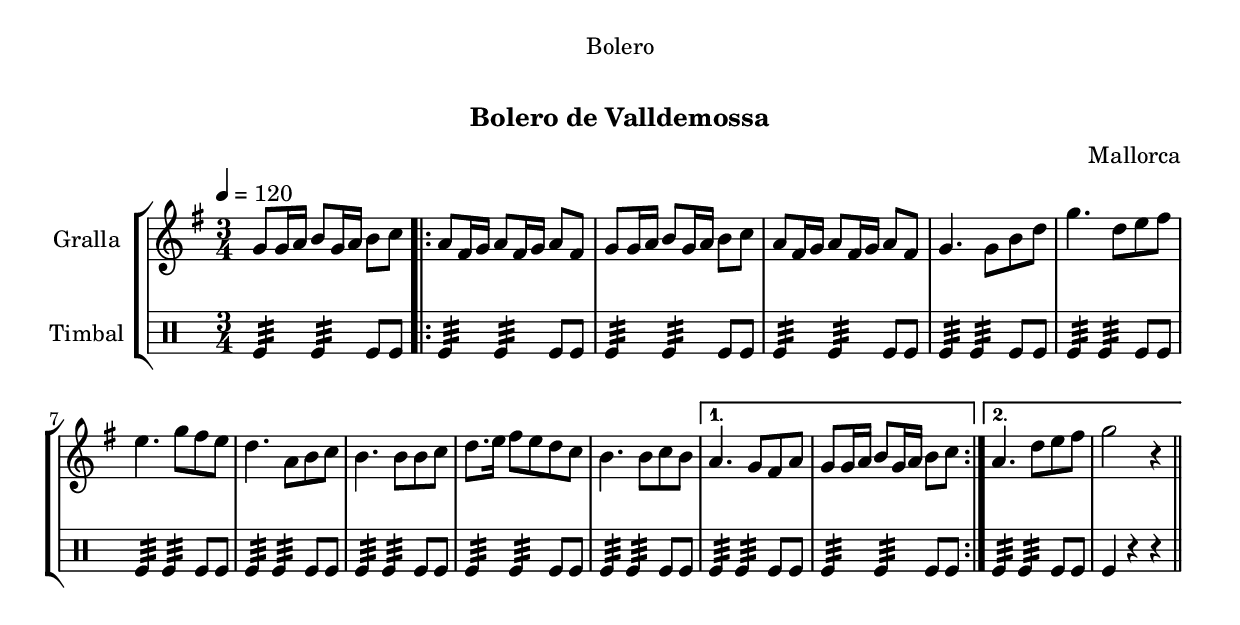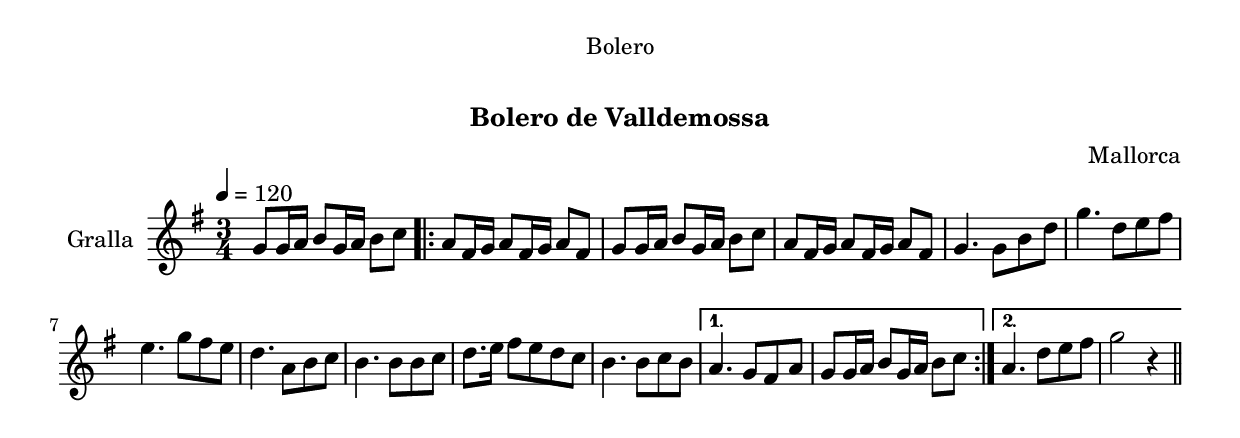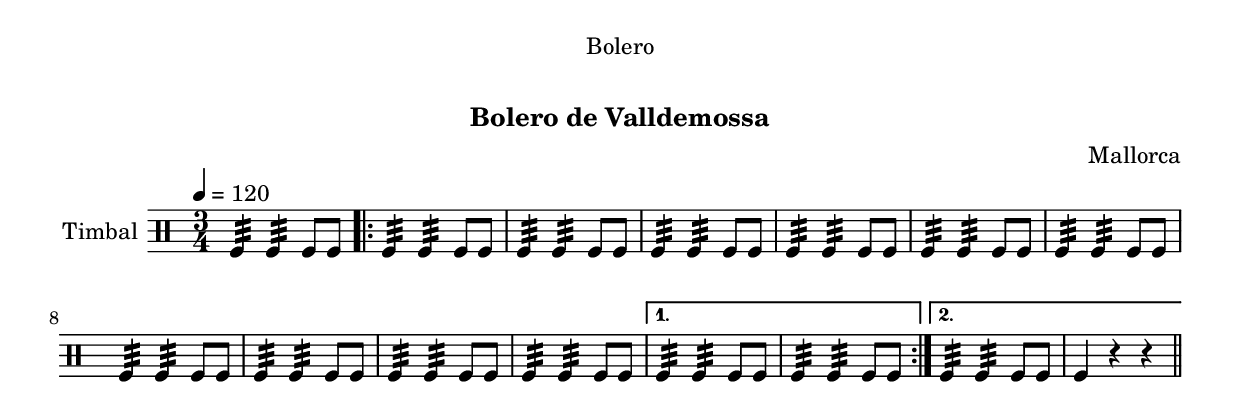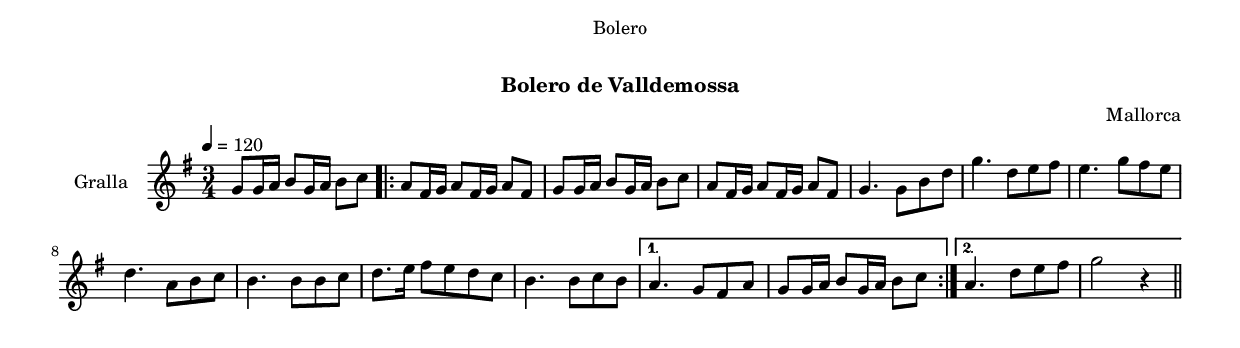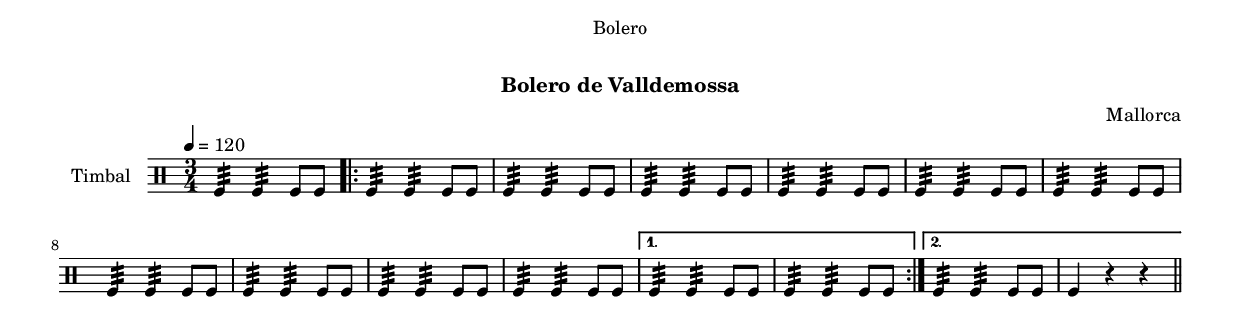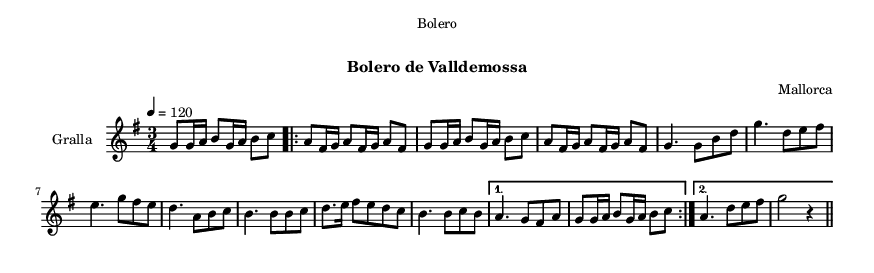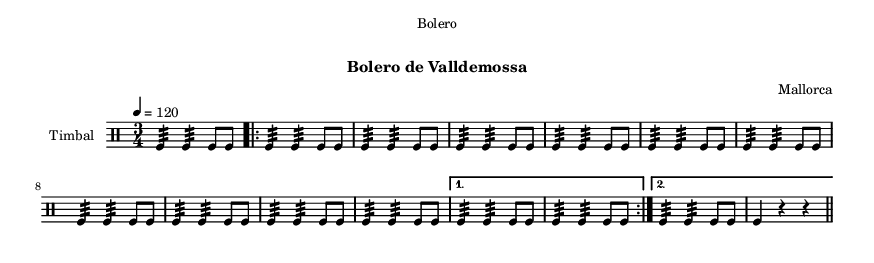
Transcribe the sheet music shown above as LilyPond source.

\version "2.16.0"

\header {
  dedication="Bolero"
  title="    "
  subtitle="Bolero de Valldemossa"
  subsubtitle=""
  poet=""
  meter=""
  piece=""
  composer="Mallorca"
  arranger=""
  opus=""
  instrument=""
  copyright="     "
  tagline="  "
}

liniaroAa =
\relative g'
{
  \tempo 4=120
  \clef treble
  \key g \major
  \time 3/4
  g8 g16 a b8 g16 a b8 c  |
  \repeat volta 2 { a8 fis16 g a8 fis16 g a8 fis  |
  g8 g16 a b8 g16 a b8 c  |
  a8 fis16 g a8 fis16 g a8 fis  |
  %05
  g4. g8 b d  |
  g4. d8 e fis  |
  e4. g8 fis e  |
  d4. a8 b c  |
  b4. b8 b c  |
  %10
  d8. e16 fis8 e d c  |
  b4. b8 c b }
  \alternative { { a4. g8 fis a  |
  g8 g16 a b8 g16 a b8 c }
  { a4. d8 e fis  |
  %15
  g2 r4 } } \bar "||"
}

liniaroAb =
\drummode
{
  \tempo 4=120
  \time 3/4
  tomfl4:32 tomfl:32 tomfl8 tomfl  |
  \repeat volta 2 { tomfl4:32 tomfl:32 tomfl8 tomfl  |
  tomfl4:32 tomfl:32 tomfl8 tomfl  |
  tomfl4:32 tomfl:32 tomfl8 tomfl  |
  %05
  tomfl4:32 tomfl:32 tomfl8 tomfl  |
  tomfl4:32 tomfl:32 tomfl8 tomfl  |
  tomfl4:32 tomfl:32 tomfl8 tomfl  |
  tomfl4:32 tomfl:32 tomfl8 tomfl  |
  tomfl4:32 tomfl:32 tomfl8 tomfl  |
  %10
  tomfl4:32 tomfl:32 tomfl8 tomfl  |
  tomfl4:32 tomfl:32 tomfl8 tomfl }
  \alternative { { tomfl4:32 tomfl:32 tomfl8 tomfl  |
  tomfl4:32 tomfl:32 tomfl8 tomfl }
  { tomfl4:32 tomfl:32 tomfl8 tomfl  |
  %15
  tomfl4 r r } } \bar "||"
}

\book {

\paper {
  print-page-number = false
  #(set-paper-size "a4")
  #(layout-set-staff-size 20)
}

\bookpart {
  \score {
    \new StaffGroup {
      \override Score.RehearsalMark #'self-alignment-X = #LEFT
      <<
        \new Staff \with {instrumentName = #"Gralla" } \liniaroAa
        \new DrumStaff \with {instrumentName = #"Timbal" } \liniaroAb
      >>
    }
    \layout {}
  }\score { \unfoldRepeats
    \new StaffGroup {
      \override Score.RehearsalMark #'self-alignment-X = #LEFT
      <<
        \new Staff \with {instrumentName = #"Gralla" } \liniaroAa
        \new DrumStaff \with {instrumentName = #"Timbal" } \liniaroAb
      >>
    }
    \midi {}
  }
}

\bookpart {
  \header {}
  \score {
    \new StaffGroup {
      \override Score.RehearsalMark #'self-alignment-X = #LEFT
      <<
        \new Staff \with {instrumentName = #"Gralla" } \liniaroAa
      >>
    }
    \layout {}
  }\score { \unfoldRepeats
    \new StaffGroup {
      \override Score.RehearsalMark #'self-alignment-X = #LEFT
      <<
        \new Staff \with {instrumentName = #"Gralla" } \liniaroAa
      >>
    }
    \midi {}
  }
}

\bookpart {
  \header {}
  \score {
    \new StaffGroup {
      \override Score.RehearsalMark #'self-alignment-X = #LEFT
      <<
        \new DrumStaff \with {instrumentName = #"Timbal" } \liniaroAb
      >>
    }
    \layout {}
  }\score { \unfoldRepeats
    \new StaffGroup {
      \override Score.RehearsalMark #'self-alignment-X = #LEFT
      <<
        \new DrumStaff \with {instrumentName = #"Timbal" } \liniaroAb
      >>
    }
    \midi {}
  }
}

}

\book {

\paper {
  print-page-number = false
  #(set-paper-size "a5landscape")
  #(layout-set-staff-size 16)
}

\bookpart {
  \header {}
  \score {
    \new StaffGroup {
      \override Score.RehearsalMark #'self-alignment-X = #LEFT
      <<
        \new Staff \with {instrumentName = #"Gralla" } \liniaroAa
      >>
    }
    \layout {}
  }
}

\bookpart {
  \header {}
  \score {
    \new StaffGroup {
      \override Score.RehearsalMark #'self-alignment-X = #LEFT
      <<
        \new DrumStaff \with {instrumentName = #"Timbal" } \liniaroAb
      >>
    }
    \layout {}
  }
}

}

\book {

\paper {
  print-page-number = false
  #(set-paper-size "a6landscape")
  #(layout-set-staff-size 12)
}

\bookpart {
  \header {}
  \score {
    \new StaffGroup {
      \override Score.RehearsalMark #'self-alignment-X = #LEFT
      <<
        \new Staff \with {instrumentName = #"Gralla" } \liniaroAa
      >>
    }
    \layout {}
  }
}

\bookpart {
  \header {}
  \score {
    \new StaffGroup {
      \override Score.RehearsalMark #'self-alignment-X = #LEFT
      <<
        \new DrumStaff \with {instrumentName = #"Timbal" } \liniaroAb
      >>
    }
    \layout {}
  }
}

}

